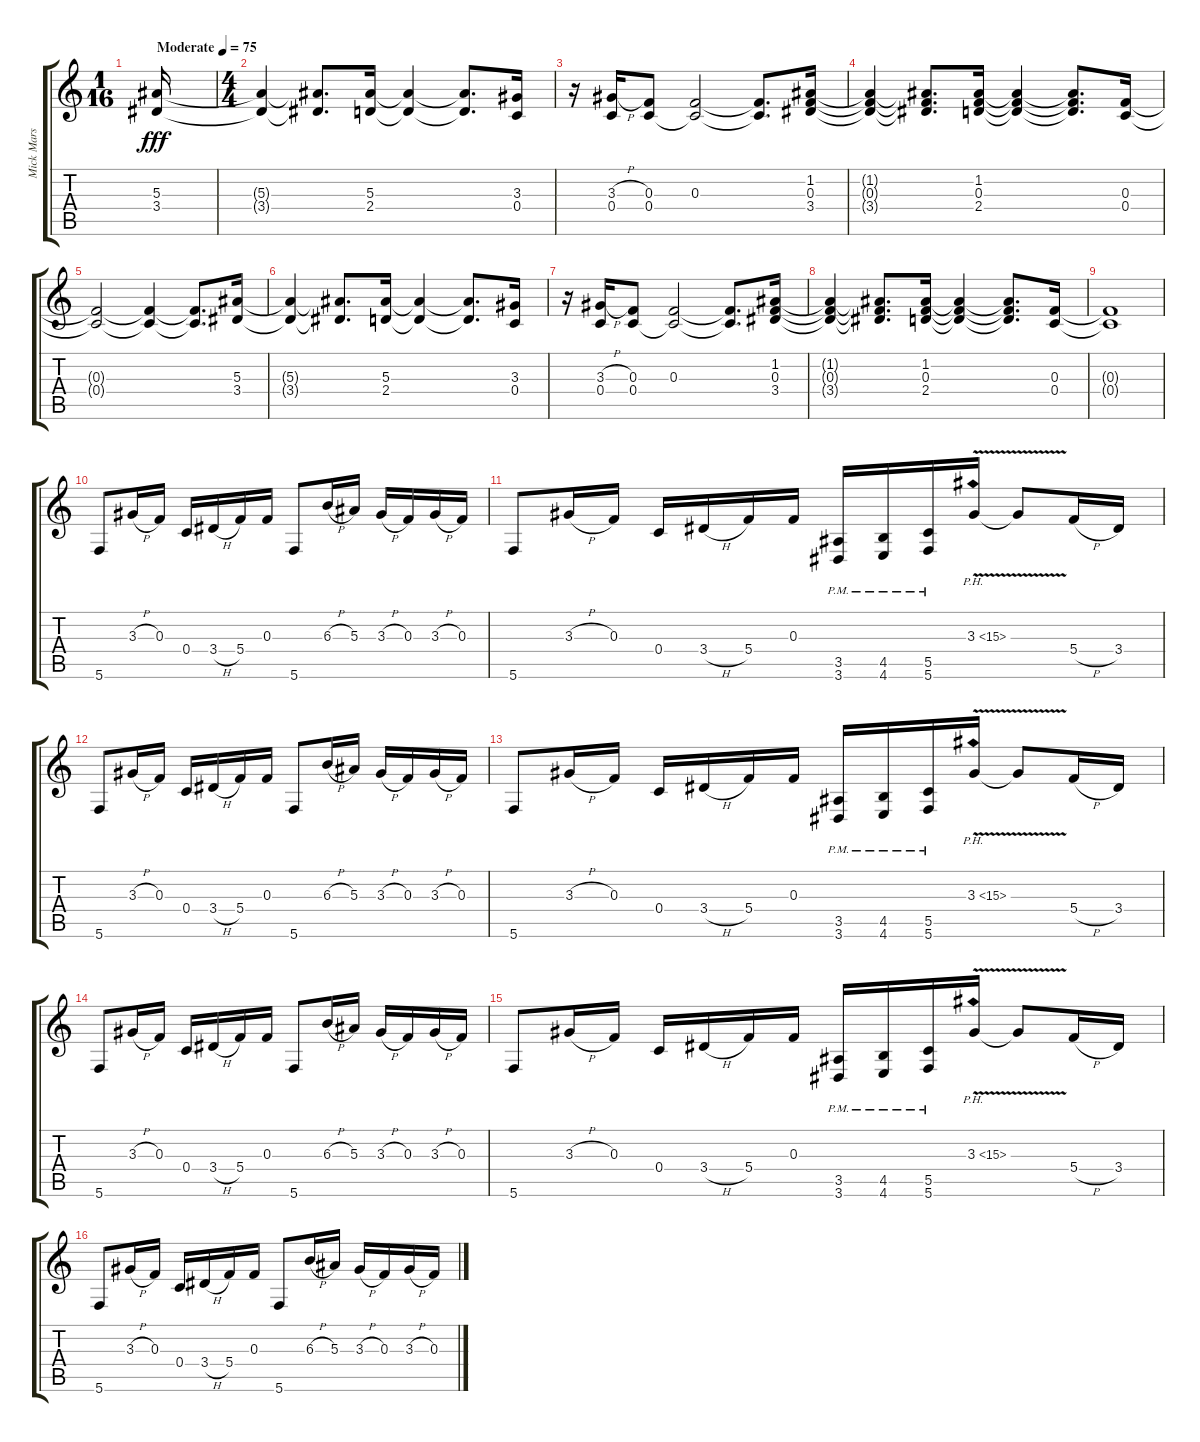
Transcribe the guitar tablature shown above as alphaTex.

\track ("Mick Mars - Rhytm Guitar" "Mick Mars ") {instrument distortionguitar}
\staff {score tabs}
\tuning (D4 A3 F3 C3 G2 C2) {hide}
\ts (1 16)
\tempo (75 "Moderate")
\clef g2
\ks c
(5.3 3.4).16{dy fff instrument distortionguitar} |
\ts (4 4)
(5.3{t} 3.4{t}).4 (5.3{t} 3.4{t}).8{d} (5.3 2.4).16 (5.3{t} 2.4{t}).4 (5.3{t} 2.4{t}).8{d} (3.3 0.4).16 |
r.16 (3.3{h} 0.4).16 (0.3 0.4).8 (0.3 0.4{t}).2 (0.3{t} 0.4{t}).8{d} (1.2 0.3 3.4).16 |
(1.2{t} 0.3{t} 3.4{t}).4 (1.2{t} 0.3{t} 3.4{t}).8{d} (1.2 0.3 2.4).16 (1.2{t} 0.3{t} 2.4{t}).4 (1.2{t} 0.3{t} 2.4{t}).8{d} (0.3 0.4).16 |
(0.3{t} 0.4{t}).2 (0.3{t} 0.4{t}).4 (0.3{t} 0.4{t}).8{d} (5.3 3.4).16 |
(5.3{t} 3.4{t}).4 (5.3{t} 3.4{t}).8{d} (5.3 2.4).16 (5.3{t} 2.4{t}).4 (5.3{t} 2.4{t}).8{d} (3.3 0.4).16 |
r.16 (3.3{h} 0.4).16 (0.3 0.4).8 (0.3 0.4{t}).2 (0.3{t} 0.4{t}).8{d} (1.2 0.3 3.4).16 |
(1.2{t} 0.3{t} 3.4{t}).4 (1.2{t} 0.3{t} 3.4{t}).8{d} (1.2 0.3 2.4).16 (1.2{t} 0.3{t} 2.4{t}).4 (1.2{t} 0.3{t} 2.4{t}).8{d} (0.3 0.4).16 |
(0.3{t} 0.4{t}).1 |
5.6.8 3.3{h}.16 0.3.16 0.4.16 3.4{h}.16 5.4.16 0.3.16 5.6.8 6.3{h}.16 5.3.16 3.3{h}.16 0.3.16 3.3{h}.16 0.3.16 |
5.6.8 3.3{h}.16 0.3.16 0.4.16 3.4{h}.16 5.4.16 0.3.16 (3.5{pm} 3.6{pm}).16 (4.5{pm} 4.6{pm}).16 (5.5{pm} 5.6{pm}).16 3.3{ph 12 v}.16 3.3{t}.8 5.4{h}.16 3.4.16 |
5.6.8 3.3{h}.16 0.3.16 0.4.16 3.4{h}.16 5.4.16 0.3.16 5.6.8 6.3{h}.16 5.3.16 3.3{h}.16 0.3.16 3.3{h}.16 0.3.16 |
5.6.8 3.3{h}.16 0.3.16 0.4.16 3.4{h}.16 5.4.16 0.3.16 (3.5{pm} 3.6{pm}).16 (4.5{pm} 4.6{pm}).16 (5.5{pm} 5.6{pm}).16 3.3{ph 12 v}.16 3.3{t}.8 5.4{h}.16 3.4.16 |
5.6.8 3.3{h}.16 0.3.16 0.4.16 3.4{h}.16 5.4.16 0.3.16 5.6.8 6.3{h}.16 5.3.16 3.3{h}.16 0.3.16 3.3{h}.16 0.3.16 |
5.6.8 3.3{h}.16 0.3.16 0.4.16 3.4{h}.16 5.4.16 0.3.16 (3.5{pm} 3.6{pm}).16 (4.5{pm} 4.6{pm}).16 (5.5{pm} 5.6{pm}).16 3.3{ph 12 v}.16 3.3{t}.8 5.4{h}.16 3.4.16 |
5.6.8 3.3{h}.16 0.3.16 0.4.16 3.4{h}.16 5.4.16 0.3.16 5.6.8 6.3{h}.16 5.3.16 3.3{h}.16 0.3.16 3.3{h}.16 0.3.16
